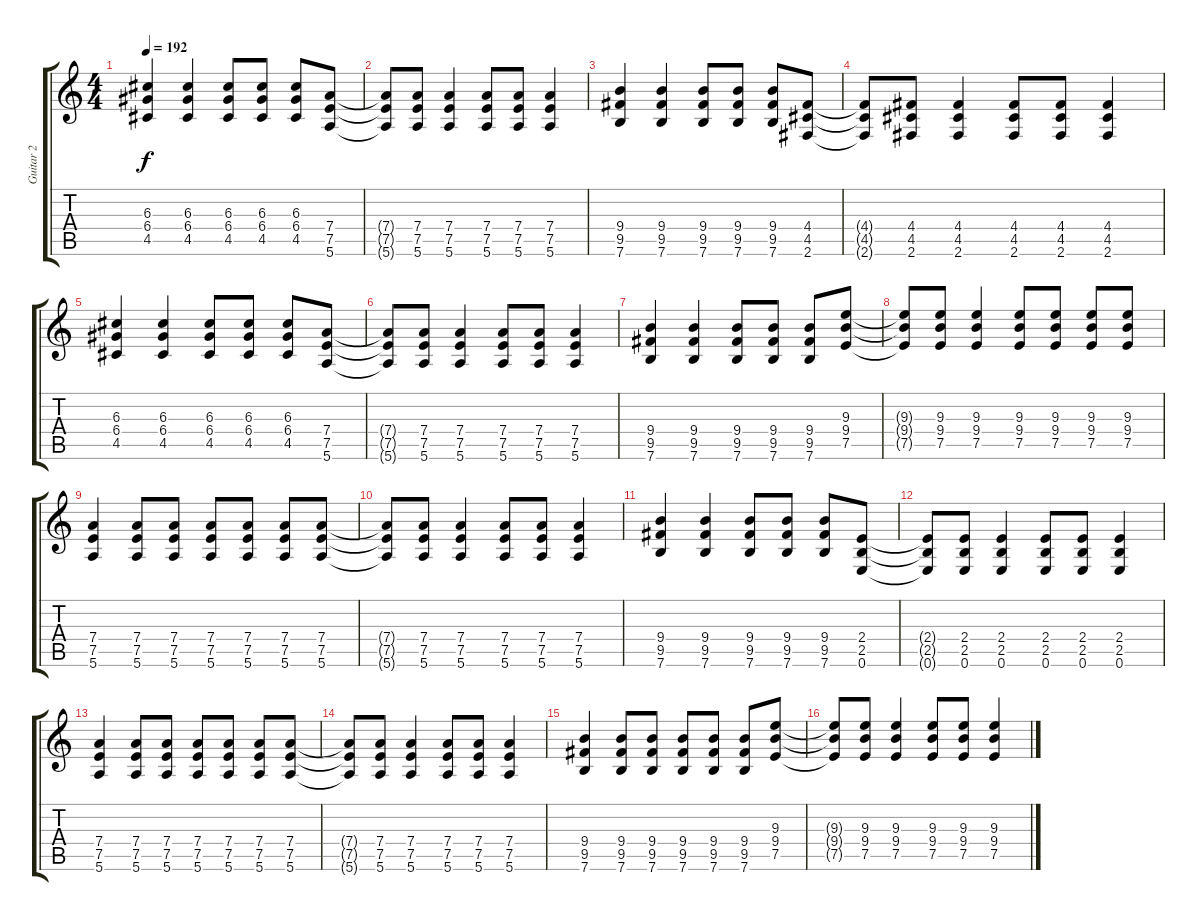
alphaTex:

\track ("Guitar 2" "Guitar 2") {instrument distortionguitar}
\staff {score tabs}
\tuning (E4 B3 G3 D3 A2 E2) {hide}
\ts (4 4)
\tempo 192
\clef g2
\ks c
(6.3 6.4 4.5).4{dy f instrument distortionguitar} (6.3 6.4 4.5).4 (6.3 6.4 4.5).8 (6.3 6.4 4.5).8 (6.3 6.4 4.5).8 (7.4 7.5 5.6).8 |
(7.4{t} 7.5{t} 5.6{t}).8 (7.4 7.5 5.6).8 (7.4 7.5 5.6).4 (7.4 7.5 5.6).8 (7.4 7.5 5.6).8 (7.4 7.5 5.6).4 |
(9.4 9.5 7.6).4 (9.4 9.5 7.6).4 (9.4 9.5 7.6).8 (9.4 9.5 7.6).8 (9.4 9.5 7.6).8 (4.4 4.5 2.6).8 |
(4.4{t} 4.5{t} 2.6{t}).8 (4.4 4.5 2.6).8 (4.4 4.5 2.6).4 (4.4 4.5 2.6).8 (4.4 4.5 2.6).8 (4.4 4.5 2.6).4 |
(6.3 6.4 4.5).4 (6.3 6.4 4.5).4 (6.3 6.4 4.5).8 (6.3 6.4 4.5).8 (6.3 6.4 4.5).8 (7.4 7.5 5.6).8 |
(7.4{t} 7.5{t} 5.6{t}).8 (7.4 7.5 5.6).8 (7.4 7.5 5.6).4 (7.4 7.5 5.6).8 (7.4 7.5 5.6).8 (7.4 7.5 5.6).4 |
(9.4 9.5 7.6).4 (9.4 9.5 7.6).4 (9.4 9.5 7.6).8 (9.4 9.5 7.6).8 (9.4 9.5 7.6).8 (9.3 9.4 7.5).8 |
(9.3{t} 9.4{t} 7.5{t}).8 (9.3 9.4 7.5).8 (9.3 9.4 7.5).4 (9.3 9.4 7.5).8 (9.3 9.4 7.5).8 (9.3 9.4 7.5).8 (9.3 9.4 7.5).8 |
(7.4 7.5 5.6).4 (7.4 7.5 5.6).8 (7.4 7.5 5.6).8 (7.4 7.5 5.6).8 (7.4 7.5 5.6).8 (7.4 7.5 5.6).8 (7.4 7.5 5.6).8 |
(7.4{t} 7.5{t} 5.6{t}).8 (7.4 7.5 5.6).8 (7.4 7.5 5.6).4 (7.4 7.5 5.6).8 (7.4 7.5 5.6).8 (7.4 7.5 5.6).4 |
(9.4 9.5 7.6).4 (9.4 9.5 7.6).4 (9.4 9.5 7.6).8 (9.4 9.5 7.6).8 (9.4 9.5 7.6).8 (2.4 2.5 0.6).8 |
(2.4{t} 2.5{t} 0.6{t}).8 (2.4 2.5 0.6).8 (2.4 2.5 0.6).4 (2.4 2.5 0.6).8 (2.4 2.5 0.6).8 (2.4 2.5 0.6).4 |
(7.4 7.5 5.6).4 (7.4 7.5 5.6).8 (7.4 7.5 5.6).8 (7.4 7.5 5.6).8 (7.4 7.5 5.6).8 (7.4 7.5 5.6).8 (7.4 7.5 5.6).8 |
(7.4{t} 7.5{t} 5.6{t}).8 (7.4 7.5 5.6).8 (7.4 7.5 5.6).4 (7.4 7.5 5.6).8 (7.4 7.5 5.6).8 (7.4 7.5 5.6).4 |
(9.4 9.5 7.6).4 (9.4 9.5 7.6).8 (9.4 9.5 7.6).8 (9.4 9.5 7.6).8 (9.4 9.5 7.6).8 (9.4 9.5 7.6).8 (9.3 9.4 7.5).8 |
(9.3{t} 9.4{t} 7.5{t}).8 (9.3 9.4 7.5).8 (9.3 9.4 7.5).4 (9.3 9.4 7.5).8 (9.3 9.4 7.5).8 (9.3 9.4 7.5).4
